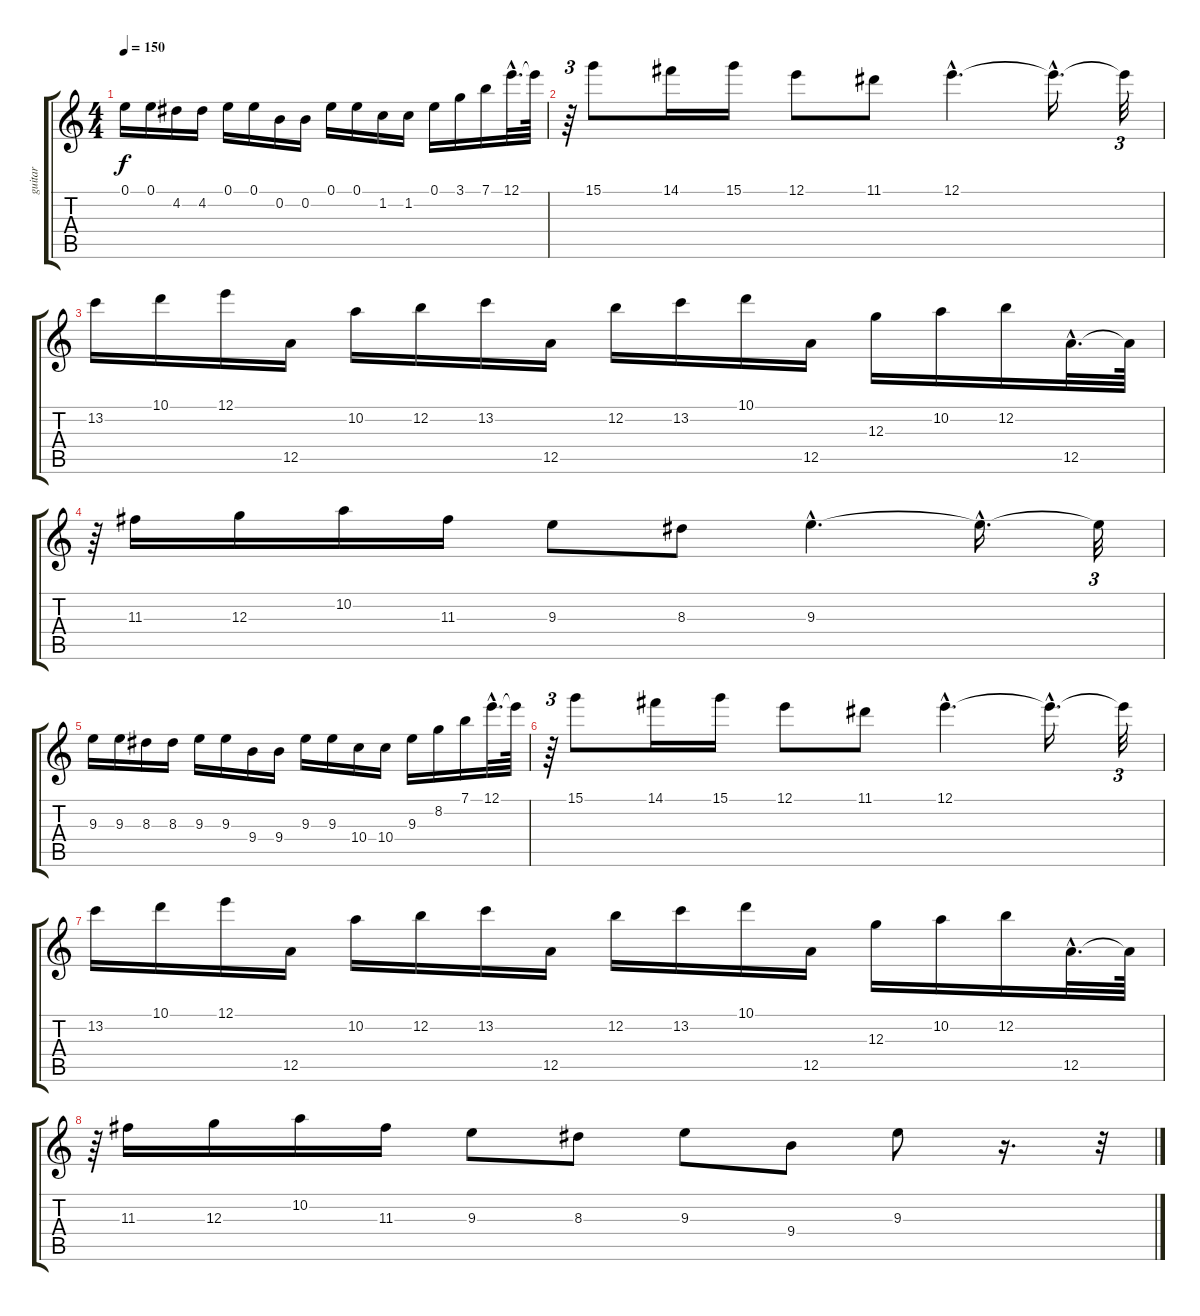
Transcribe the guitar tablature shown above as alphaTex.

\track ("guitar" "guitar") {instrument distortionguitar}
\staff {score tabs}
\tuning (E4 B3 G3 D3 A2 E2) {hide}
\ts (4 4)
\tempo 150
\clef g2
\ks c
0.1.16{dy f} 0.1.16 4.2.16 4.2.16 0.1.16 0.1.16 0.2.16 0.2.16 0.1.16 0.1.16 1.2.16 1.2.16 0.1.16 3.1.16 7.1.16 12.1{hac}.32{d} 12.1{t}.64 |
r.64{tu (3 2)} 15.1.8 14.1.16 15.1.16 12.1.8 11.1.8 12.1{hac}.4{d} 12.1{hac t}.16{d} 12.1{t}.32{tu (3 2)} |
13.2.16 10.1.16 12.1.16 12.5.16 10.2.16 12.2.16 13.2.16 12.5.16 12.2.16 13.2.16 10.1.16 12.5.16 12.3.16 10.2.16 12.2.16 12.5{hac}.32{d} 12.5{t}.64 |
r.64{tu (3 2)} 11.3.16 12.3.16 10.2.16 11.3.16 9.3.8 8.3.8 9.3{hac}.4{d} 9.3{hac t}.16{d} 9.3{t}.32{tu (3 2)} |
9.3.16 9.3.16 8.3.16 8.3.16 9.3.16 9.3.16 9.4.16 9.4.16 9.3.16 9.3.16 10.4.16 10.4.16 9.3.16 8.2.16 7.1.16 12.1{hac}.32{d} 12.1{t}.64 |
r.64{tu (3 2)} 15.1.8 14.1.16 15.1.16 12.1.8 11.1.8 12.1{hac}.4{d} 12.1{hac t}.16{d} 12.1{t}.32{tu (3 2)} |
13.2.16 10.1.16 12.1.16 12.5.16 10.2.16 12.2.16 13.2.16 12.5.16 12.2.16 13.2.16 10.1.16 12.5.16 12.3.16 10.2.16 12.2.16 12.5{hac}.32{d} 12.5{t}.64 |
r.64{tu (3 2)} 11.3.16 12.3.16 10.2.16 11.3.16 9.3.8 8.3.8 9.3.8 9.4.8 9.3.8 r.16{d} r.32{tu (3 2)}
